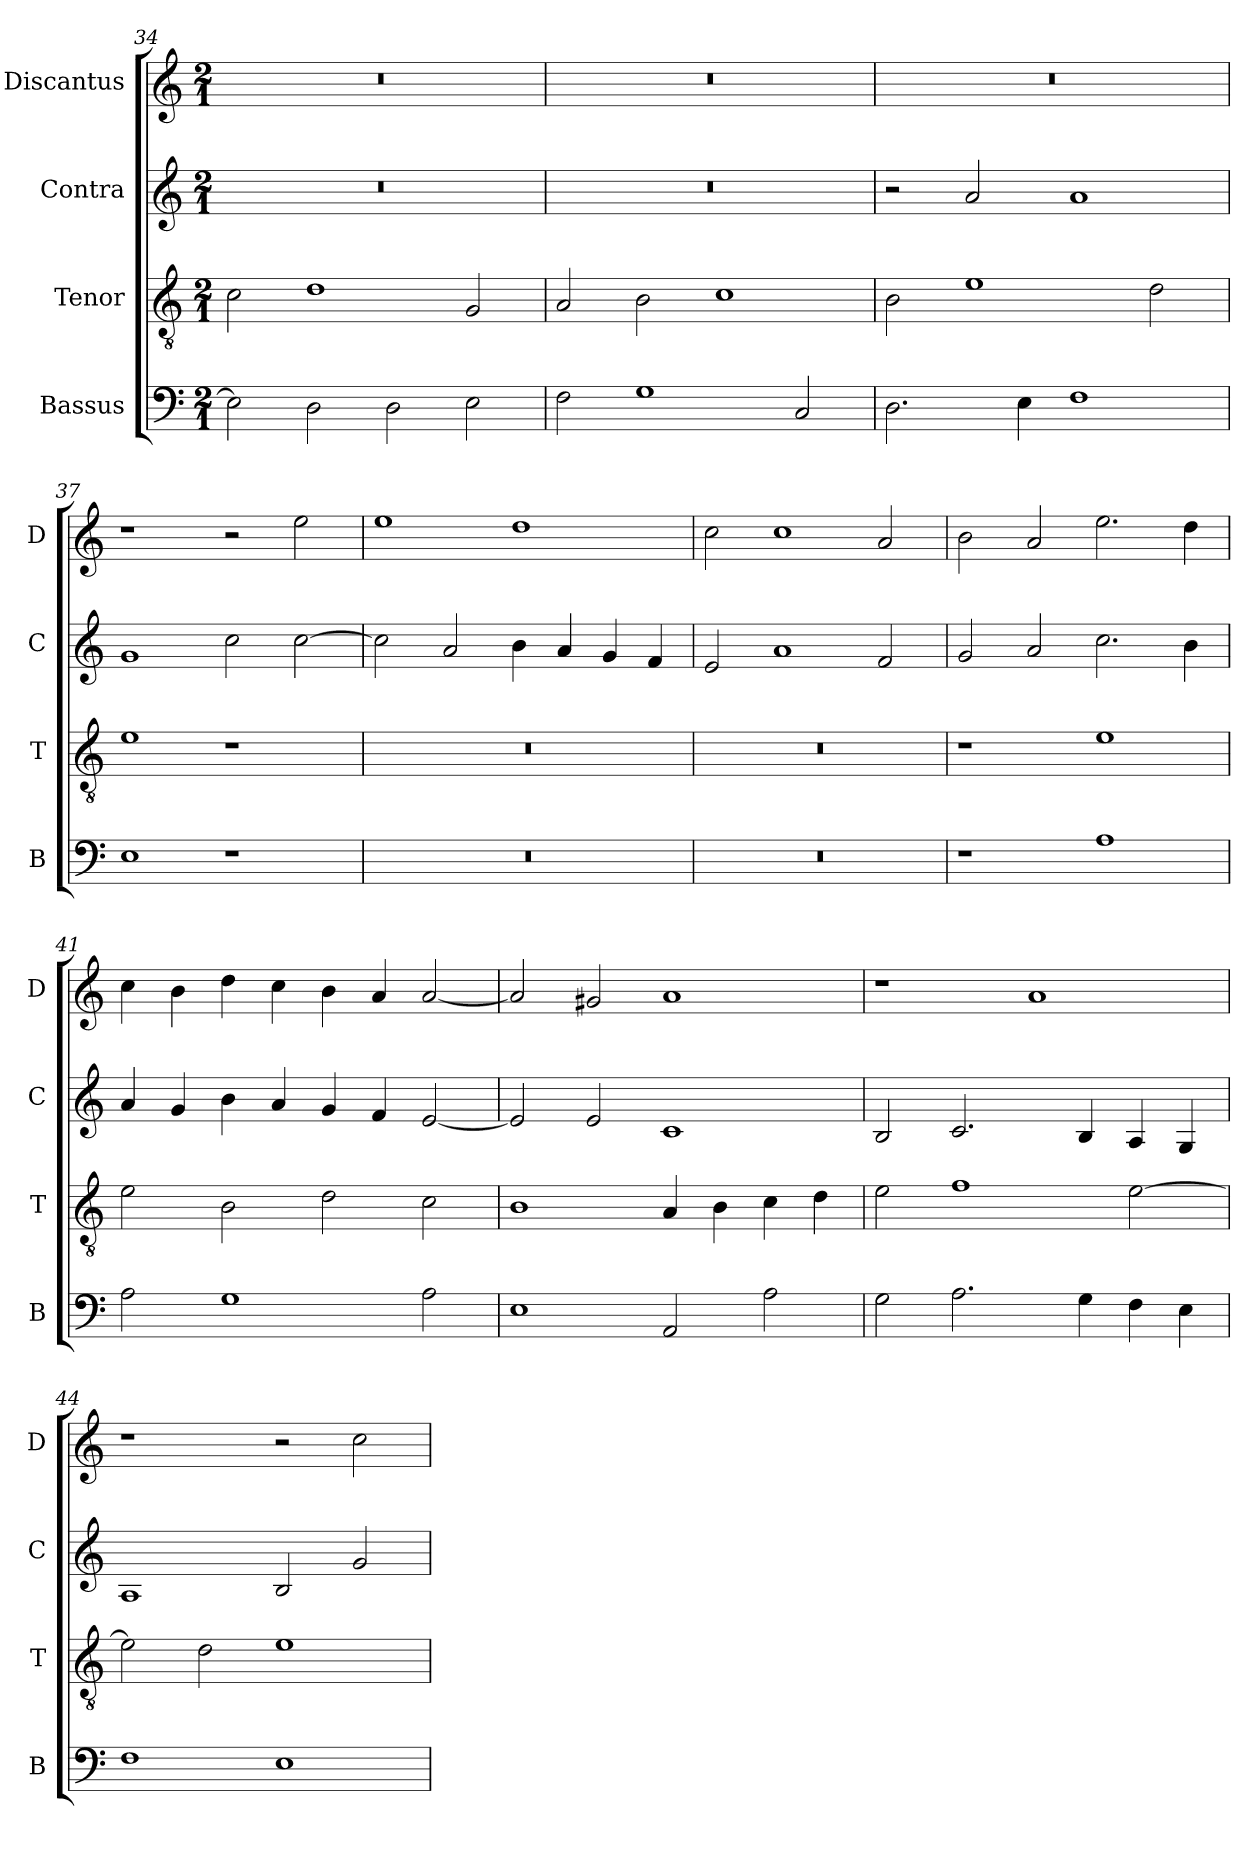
**kern	**kern	**kern	**kern
*part4	*part3	*part2	*part1
*staff4	*staff3	*staff2	*staff1
*I"Bassus	*I"Tenor	*I"Contra	*I"Discantus
*I'B	*I'T	*I'C	*I'D
*clefF4	*clefGv2	*clefG2	*clefG2
*k[]	*k[]	*k[]	*k[]
*M2/1	*M2/1	*M2/1	*M2/1
=34	=34	=34	=34
2E\]	2c\	0r	0r
2D\	1d	.	.
2D\	.	.	.
2E\	2G/	.	.
=35	=35	=35	=35
2F\	2A/	0r	0r
1G	2B\	.	.
.	1c	.	.
2C/	.	.	.
=36	=36	=36	=36
2.D\	2B\	2r	0r
.	1e	2a/	.
4E\	.	.	.
1F	.	1a	.
.	2d\	.	.
=37	=37	=37	=37
1E	1e	1g	1r
1r	1r	2cc\	2r
.	.	[2cc\	2ee\
=38	=38	=38	=38
0r	0r	2cc\]	1ee
.	.	2a/	.
.	.	4b\	1dd
.	.	4a/	.
.	.	4g/	.
.	.	4f/	.
=39	=39	=39	=39
0r	0r	2e/	2cc\
.	.	1a	1cc
.	.	2f/	2a/
=40	=40	=40	=40
1r	1r	2g/	2b\
.	.	2a/	2a/
1A	1e	2.cc\	2.ee\
.	.	4b\	4dd\
=41	=41	=41	=41
2A\	2e\	4a/	4cc\
.	.	4g/	4b\
1G	2B\	4b\	4dd\
.	.	4a/	4cc\
.	2d\	4g/	4b\
.	.	4f/	4a/
2A\	2c\	[2e/	[2a/
=42	=42	=42	=42
1E	1B	2e/]	2a/]
.	.	2e/	2g#X/
2AA/	4A/	1c	1a
.	4B\	.	.
2A\	4c\	.	.
.	4d\	.	.
=43	=43	=43	=43
2G\	2e\	2B/	1r
2.A\	1f	2.c/	.
.	.	.	1a
4G\	.	4B/	.
4F\	[2e\	4A/	.
4E\	.	4G/	.
=44	=44	=44	=44
1F	2e\]	1A	1r
.	2d\	.	.
1E	1e	2B/	2r
.	.	2g/	2cc\
=	=	=	=
*-	*-	*-	*-
